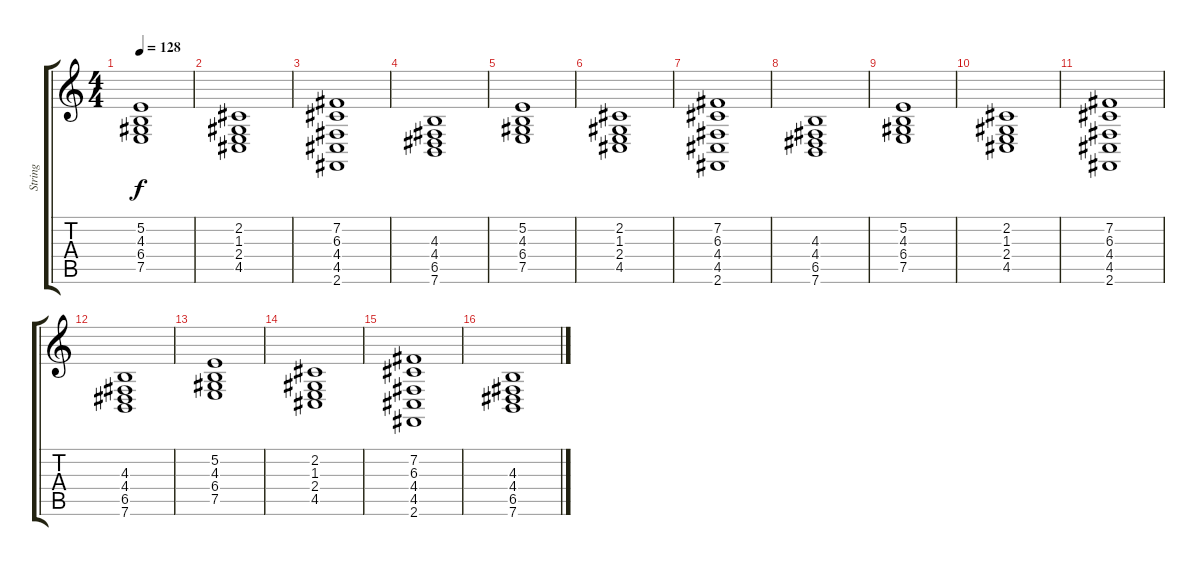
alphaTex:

\track ("String" "String") {instrument stringensemble1}
\staff {score tabs}
\tuning (E4 B3 G3 D3 A2 E2) {hide}
\ts (4 4)
\tempo 128
\clef g2
\ks c
(5.2 4.3 6.4 7.5).1{dy f} |
(2.2 1.3 2.4 4.5).1 |
(7.2 6.3 4.4 4.5 2.6).1 |
(4.3 4.4 6.5 7.6).1 |
(5.2 4.3 6.4 7.5).1 |
(2.2 1.3 2.4 4.5).1 |
(7.2 6.3 4.4 4.5 2.6).1 |
(4.3 4.4 6.5 7.6).1 |
(5.2 4.3 6.4 7.5).1 |
(2.2 1.3 2.4 4.5).1 |
(7.2 6.3 4.4 4.5 2.6).1 |
(4.3 4.4 6.5 7.6).1 |
(5.2 4.3 6.4 7.5).1 |
(2.2 1.3 2.4 4.5).1 |
(7.2 6.3 4.4 4.5 2.6).1 |
(4.3 4.4 6.5 7.6).1
